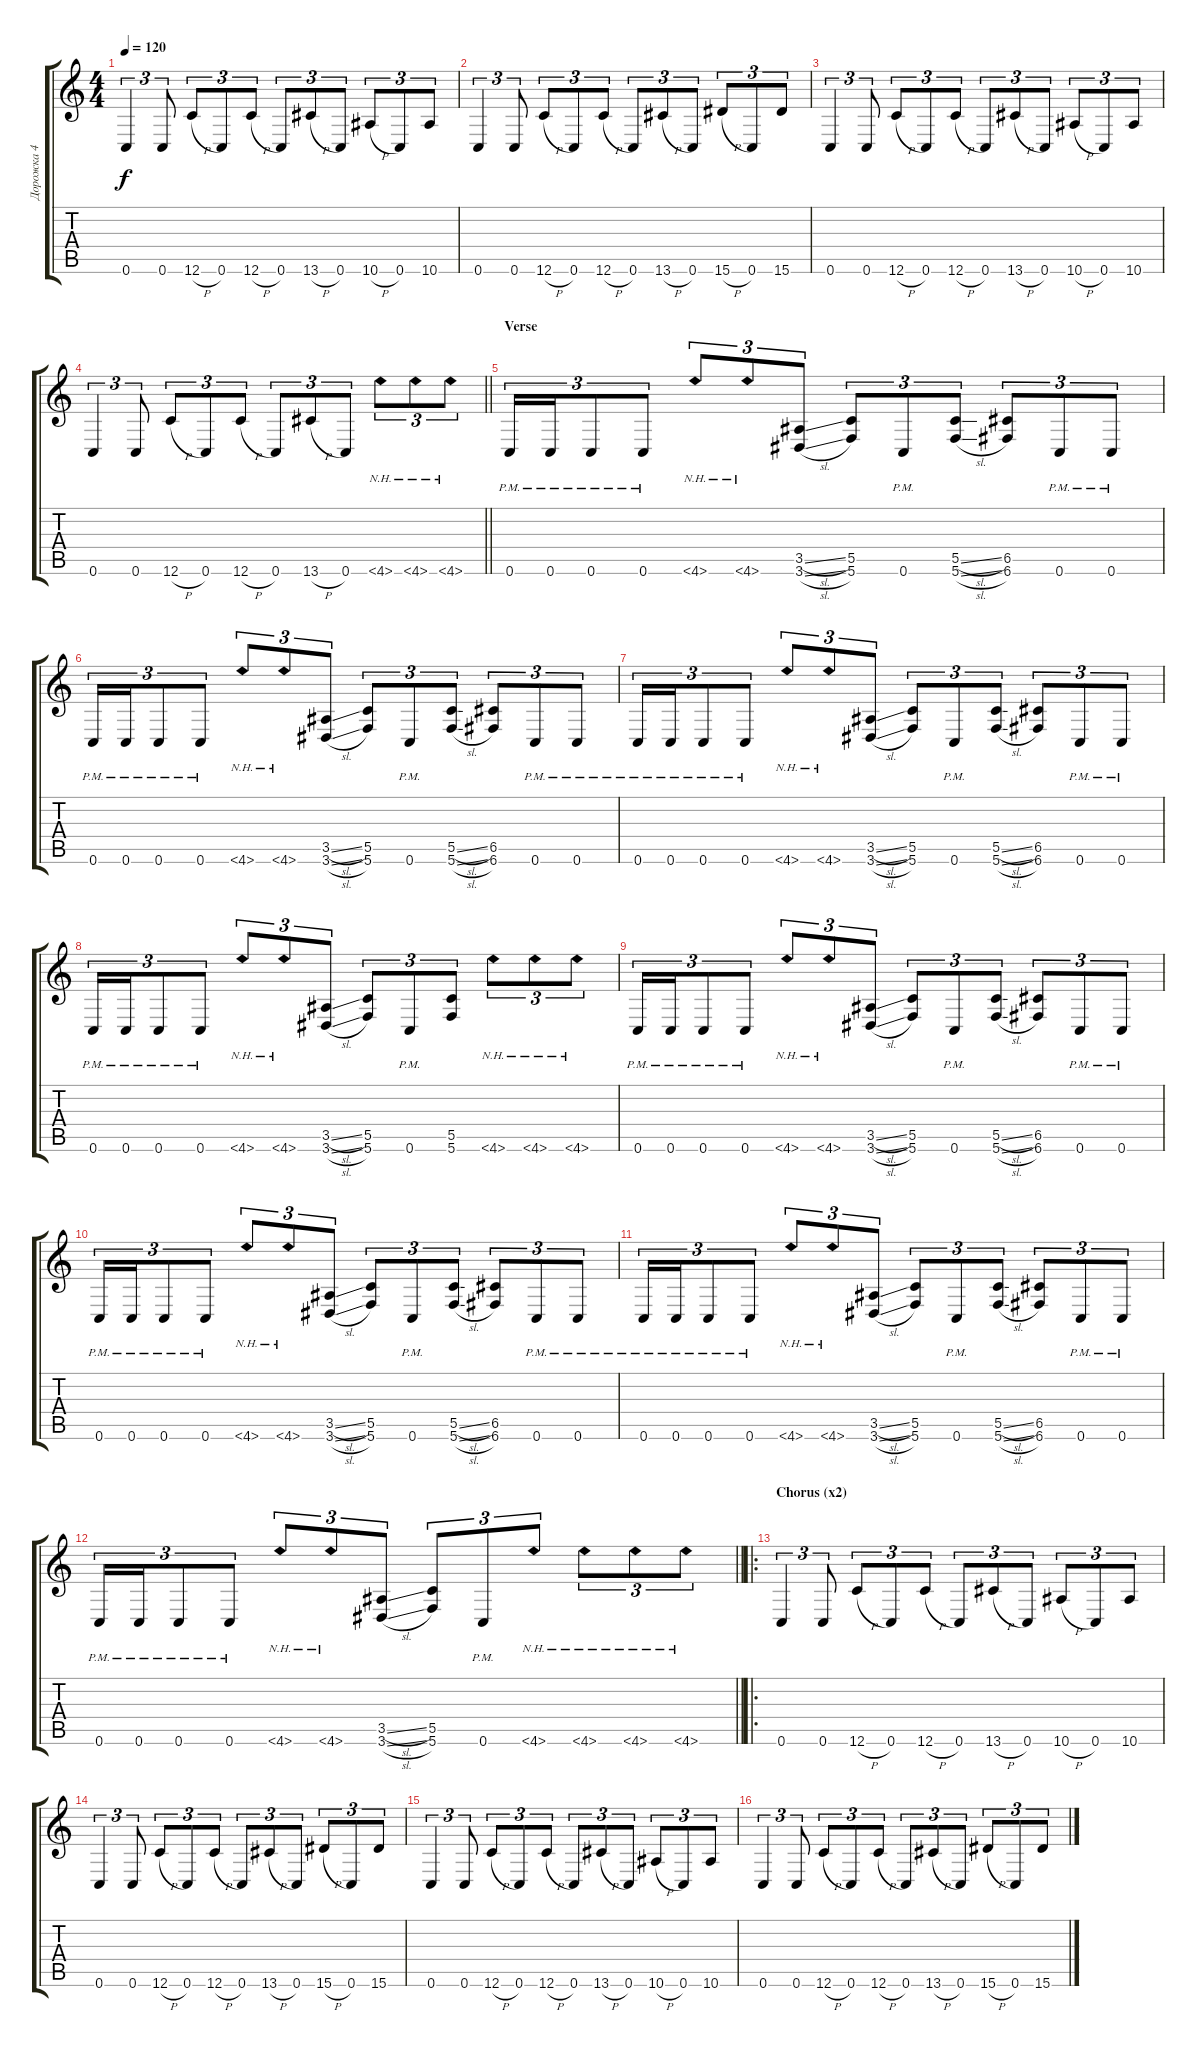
\track ("Дорожка 4" "Дорожка 4") {instrument distortionguitar}
\staff {score tabs}
\tuning (D4 A3 F3 C3 G2 C2) {hide}
\ts (4 4)
\tempo 120
\clef g2
\ks c
0.6.4{tu (3 2) dy f} 0.6.8{tu (3 2)} 12.6{h}.8{tu (3 2)} 0.6.8{tu (3 2)} 12.6{h}.8{tu (3 2)} 0.6.8{tu (3 2)} 13.6{h}.8{tu (3 2)} 0.6.8{tu (3 2)} 10.6{h}.8{tu (3 2)} 0.6.8{tu (3 2)} 10.6.8{tu (3 2)} |
0.6.4{tu (3 2)} 0.6.8{tu (3 2)} 12.6{h}.8{tu (3 2)} 0.6.8{tu (3 2)} 12.6{h}.8{tu (3 2)} 0.6.8{tu (3 2)} 13.6{h}.8{tu (3 2)} 0.6.8{tu (3 2)} 15.6{h}.8{tu (3 2)} 0.6.8{tu (3 2)} 15.6.8{tu (3 2)} |
0.6.4{tu (3 2)} 0.6.8{tu (3 2)} 12.6{h}.8{tu (3 2)} 0.6.8{tu (3 2)} 12.6{h}.8{tu (3 2)} 0.6.8{tu (3 2)} 13.6{h}.8{tu (3 2)} 0.6.8{tu (3 2)} 10.6{h}.8{tu (3 2)} 0.6.8{tu (3 2)} 10.6.8{tu (3 2)} |
\barLineRight lightlight
0.6.4{tu (3 2)} 0.6.8{tu (3 2)} 12.6{h}.8{tu (3 2)} 0.6.8{tu (3 2)} 12.6{h}.8{tu (3 2)} 0.6.8{tu (3 2)} 13.6{h}.8{tu (3 2)} 0.6.8{tu (3 2)} 4.6{nh}.8{tu (3 2)} 4.6{nh}.8{tu (3 2)} 4.6{nh}.8{tu (3 2)} |
\section ("" "Verse")
0.6{pm}.16{tu (3 2)} 0.6{pm}.16{tu (3 2)} 0.6{pm}.8{tu (3 2)} 0.6{pm}.8{tu (3 2)} 4.6{nh}.8{tu (3 2)} 4.6{nh}.8{tu (3 2)} (3.5{sl} 3.6{sl}).8{tu (3 2)} (5.5 5.6).8{tu (3 2)} 0.6{pm}.8{tu (3 2)} (5.5{sl} 5.6{sl}).8{tu (3 2)} (6.5 6.6).8{tu (3 2)} 0.6{pm}.8{tu (3 2)} 0.6{pm}.8{tu (3 2)} |
0.6{pm}.16{tu (3 2)} 0.6{pm}.16{tu (3 2)} 0.6{pm}.8{tu (3 2)} 0.6{pm}.8{tu (3 2)} 4.6{nh}.8{tu (3 2)} 4.6{nh}.8{tu (3 2)} (3.5{sl} 3.6{sl}).8{tu (3 2)} (5.5 5.6).8{tu (3 2)} 0.6{pm}.8{tu (3 2)} (5.5{sl} 5.6{sl}).8{tu (3 2)} (6.5 6.6).8{tu (3 2)} 0.6{pm}.8{tu (3 2)} 0.6{pm}.8{tu (3 2)} |
0.6{pm}.16{tu (3 2)} 0.6{pm}.16{tu (3 2)} 0.6{pm}.8{tu (3 2)} 0.6{pm}.8{tu (3 2)} 4.6{nh}.8{tu (3 2)} 4.6{nh}.8{tu (3 2)} (3.5{sl} 3.6{sl}).8{tu (3 2)} (5.5 5.6).8{tu (3 2)} 0.6{pm}.8{tu (3 2)} (5.5{sl} 5.6{sl}).8{tu (3 2)} (6.5 6.6).8{tu (3 2)} 0.6{pm}.8{tu (3 2)} 0.6{pm}.8{tu (3 2)} |
0.6{pm}.16{tu (3 2)} 0.6{pm}.16{tu (3 2)} 0.6{pm}.8{tu (3 2)} 0.6{pm}.8{tu (3 2)} 4.6{nh}.8{tu (3 2)} 4.6{nh}.8{tu (3 2)} (3.5{sl} 3.6{sl}).8{tu (3 2)} (5.5 5.6).8{tu (3 2)} 0.6{pm}.8{tu (3 2)} (5.5 5.6).8{tu (3 2)} 4.6{nh}.8{tu (3 2)} 4.6{nh}.8{tu (3 2)} 4.6{nh}.8{tu (3 2)} |
0.6{pm}.16{tu (3 2)} 0.6{pm}.16{tu (3 2)} 0.6{pm}.8{tu (3 2)} 0.6{pm}.8{tu (3 2)} 4.6{nh}.8{tu (3 2)} 4.6{nh}.8{tu (3 2)} (3.5{sl} 3.6{sl}).8{tu (3 2)} (5.5 5.6).8{tu (3 2)} 0.6{pm}.8{tu (3 2)} (5.5{sl} 5.6{sl}).8{tu (3 2)} (6.5 6.6).8{tu (3 2)} 0.6{pm}.8{tu (3 2)} 0.6{pm}.8{tu (3 2)} |
0.6{pm}.16{tu (3 2)} 0.6{pm}.16{tu (3 2)} 0.6{pm}.8{tu (3 2)} 0.6{pm}.8{tu (3 2)} 4.6{nh}.8{tu (3 2)} 4.6{nh}.8{tu (3 2)} (3.5{sl} 3.6{sl}).8{tu (3 2)} (5.5 5.6).8{tu (3 2)} 0.6{pm}.8{tu (3 2)} (5.5{sl} 5.6{sl}).8{tu (3 2)} (6.5 6.6).8{tu (3 2)} 0.6{pm}.8{tu (3 2)} 0.6{pm}.8{tu (3 2)} |
0.6{pm}.16{tu (3 2)} 0.6{pm}.16{tu (3 2)} 0.6{pm}.8{tu (3 2)} 0.6{pm}.8{tu (3 2)} 4.6{nh}.8{tu (3 2)} 4.6{nh}.8{tu (3 2)} (3.5{sl} 3.6{sl}).8{tu (3 2)} (5.5 5.6).8{tu (3 2)} 0.6{pm}.8{tu (3 2)} (5.5{sl} 5.6{sl}).8{tu (3 2)} (6.5 6.6).8{tu (3 2)} 0.6{pm}.8{tu (3 2)} 0.6{pm}.8{tu (3 2)} |
\barLineRight lightlight
0.6{pm}.16{tu (3 2)} 0.6{pm}.16{tu (3 2)} 0.6{pm}.8{tu (3 2)} 0.6{pm}.8{tu (3 2)} 4.6{nh}.8{tu (3 2)} 4.6{nh}.8{tu (3 2)} (3.5{sl} 3.6{sl}).8{tu (3 2)} (5.5 5.6).8{tu (3 2)} 0.6{pm}.8{tu (3 2)} 4.6{nh}.8{tu (3 2)} 4.6{nh}.8{tu (3 2)} 4.6{nh}.8{tu (3 2)} 4.6{nh}.8{tu (3 2)} |
\ro
\section ("" "Chorus (x2)")
0.6.4{tu (3 2)} 0.6.8{tu (3 2)} 12.6{h}.8{tu (3 2)} 0.6.8{tu (3 2)} 12.6{h}.8{tu (3 2)} 0.6.8{tu (3 2)} 13.6{h}.8{tu (3 2)} 0.6.8{tu (3 2)} 10.6{h}.8{tu (3 2)} 0.6.8{tu (3 2)} 10.6.8{tu (3 2)} |
0.6.4{tu (3 2)} 0.6.8{tu (3 2)} 12.6{h}.8{tu (3 2)} 0.6.8{tu (3 2)} 12.6{h}.8{tu (3 2)} 0.6.8{tu (3 2)} 13.6{h}.8{tu (3 2)} 0.6.8{tu (3 2)} 15.6{h}.8{tu (3 2)} 0.6.8{tu (3 2)} 15.6.8{tu (3 2)} |
0.6.4{tu (3 2)} 0.6.8{tu (3 2)} 12.6{h}.8{tu (3 2)} 0.6.8{tu (3 2)} 12.6{h}.8{tu (3 2)} 0.6.8{tu (3 2)} 13.6{h}.8{tu (3 2)} 0.6.8{tu (3 2)} 10.6{h}.8{tu (3 2)} 0.6.8{tu (3 2)} 10.6.8{tu (3 2)} |
0.6.4{tu (3 2)} 0.6.8{tu (3 2)} 12.6{h}.8{tu (3 2)} 0.6.8{tu (3 2)} 12.6{h}.8{tu (3 2)} 0.6.8{tu (3 2)} 13.6{h}.8{tu (3 2)} 0.6.8{tu (3 2)} 15.6{h}.8{tu (3 2)} 0.6.8{tu (3 2)} 15.6.8{tu (3 2)}
